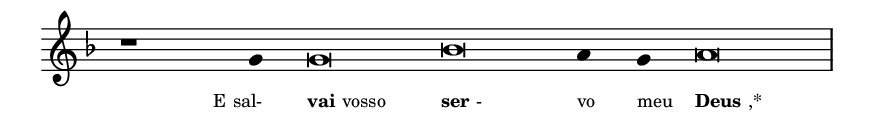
\version "2.20.0"
#(set! paper-alist (cons '("linha" . (cons (* 148 mm) (* 21 mm))) paper-alist))

\paper {
  #(set-paper-size "linha")
  ragged-right = ##f
}

\language "portugues"

%†

estrofea = {
  \chords{
    \cadenzaOn
%harmonia
%  r1 r4 do\breve sol:m~ sol4:m sol:m re\breve:m
%/harmonia
  }
  \fixed do' {
    \key fa \major
    \cadenzaOn
%recitação
    r1 sol4 sol\breve sib la4 sol la\breve \bar "|"
%/recitação
  }
  \addlyrics {
    \teeny
    \tweak self-alignment-X #1  \markup{E sal-}
    \tweak self-alignment-X #-1 \markup{\bold{vai} vosso }
    \tweak self-alignment-X #-1 \markup{\bold{ser}-}
    \tweak self-alignment-X #-1  \markup{vo}
    \tweak self-alignment-X #-1  \markup{meu}
    \tweak self-alignment-X #-1 \markup{\bold{Deus},*}
  }
}

\book {
  \paper {
      indent = 0\mm
  }
    \header {
      %piece = "A"
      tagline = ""
    }
  \score {
    \new Staff <<
      \new Voice = "melody" \estrofea
    >>
    \layout {
      %indent = 0\cm
      \context {
        \Staff
        \remove "Time_signature_engraver"
        \hide Stem
      }
    }
  }
}
